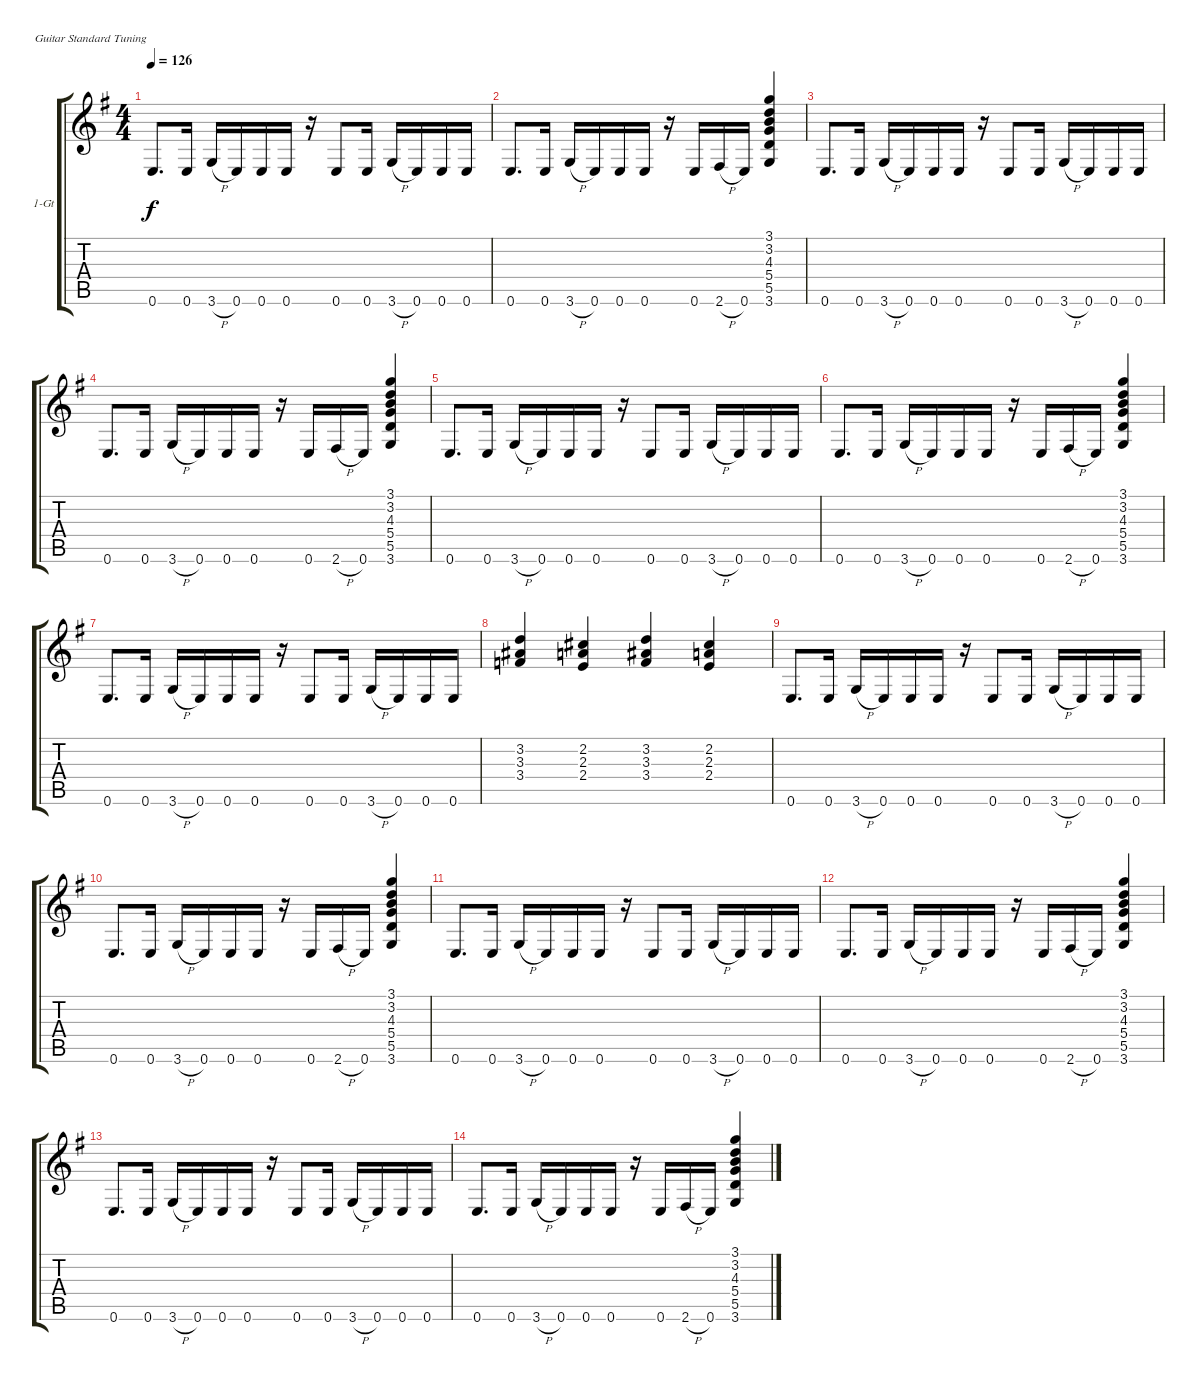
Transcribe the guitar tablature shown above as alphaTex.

\defaultSystemsLayout 4
\bracketExtendMode groupsimilarinstruments
\firstSystemTrackNameOrientation horizontal
\otherSystemsTrackNameOrientation horizontal
\track ("Guitar 1" "1-Gt") {instrument distortionguitar}
\staff {score tabs}
\tuning (E4 B3 G3 D3 A2 E2)
\ts (4 4)
\tempo 126
\clef g2
\scale
1.05549
\ks g
0.6.8{d dy f} 0.6.16 3.6{h}.16 0.6.16 0.6.16 0.6.16 r.16 0.6.8 0.6.16 3.6{h}.16 0.6.16 0.6.16 0.6.16 |
\scale
0.944515 0.6.8{d} 0.6.16 3.6{h}.16 0.6.16 0.6.16 0.6.16 r.16 0.6.16 2.6{h}.16 0.6.16 (3.6 5.5 5.4 4.3 3.2 3.1).4 |
\scale
1.05549 0.6.8{d} 0.6.16 3.6{h}.16 0.6.16 0.6.16 0.6.16 r.16 0.6.8 0.6.16 3.6{h}.16 0.6.16 0.6.16 0.6.16 |
\scale
0.944515 0.6.8{d} 0.6.16 3.6{h}.16 0.6.16 0.6.16 0.6.16 r.16 0.6.16 2.6{h}.16 0.6.16 (3.6 5.5 5.4 4.3 3.2 3.1).4 |
\scale
1.05549 0.6.8{d} 0.6.16 3.6{h}.16 0.6.16 0.6.16 0.6.16 r.16 0.6.8 0.6.16 3.6{h}.16 0.6.16 0.6.16 0.6.16 |
\scale
0.944515 0.6.8{d} 0.6.16 3.6{h}.16 0.6.16 0.6.16 0.6.16 r.16 0.6.16 2.6{h}.16 0.6.16 (3.6 5.5 5.4 4.3 3.2 3.1).4 |
\scale
1.05549 0.6.8{d} 0.6.16 3.6{h}.16 0.6.16 0.6.16 0.6.16 r.16 0.6.8 0.6.16 3.6{h}.16 0.6.16 0.6.16 0.6.16 |
\scale
0.944515 (3.2 3.3 3.4).4 (2.4 2.3 2.2).4 (3.2 3.3 3.4).4 (2.4 2.3 2.2).4 |
\scale
1.05549 0.6.8{d} 0.6.16 3.6{h}.16 0.6.16 0.6.16 0.6.16 r.16 0.6.8 0.6.16 3.6{h}.16 0.6.16 0.6.16 0.6.16 |
\scale
0.944515 0.6.8{d} 0.6.16 3.6{h}.16 0.6.16 0.6.16 0.6.16 r.16 0.6.16 2.6{h}.16 0.6.16 (3.6 5.5 5.4 4.3 3.2 3.1).4 |
\scale
1.05549 0.6.8{d} 0.6.16 3.6{h}.16 0.6.16 0.6.16 0.6.16 r.16 0.6.8 0.6.16 3.6{h}.16 0.6.16 0.6.16 0.6.16 |
\scale
0.944515 0.6.8{d} 0.6.16 3.6{h}.16 0.6.16 0.6.16 0.6.16 r.16 0.6.16 2.6{h}.16 0.6.16 (3.6 5.5 5.4 4.3 3.2 3.1).4 |
\scale
1.05549 0.6.8{d} 0.6.16 3.6{h}.16 0.6.16 0.6.16 0.6.16 r.16 0.6.8 0.6.16 3.6{h}.16 0.6.16 0.6.16 0.6.16 |
\scale
0.944515 0.6.8{d} 0.6.16 3.6{h}.16 0.6.16 0.6.16 0.6.16 r.16 0.6.16 2.6{h}.16 0.6.16 (3.6 5.5 5.4 4.3 3.2 3.1).4
